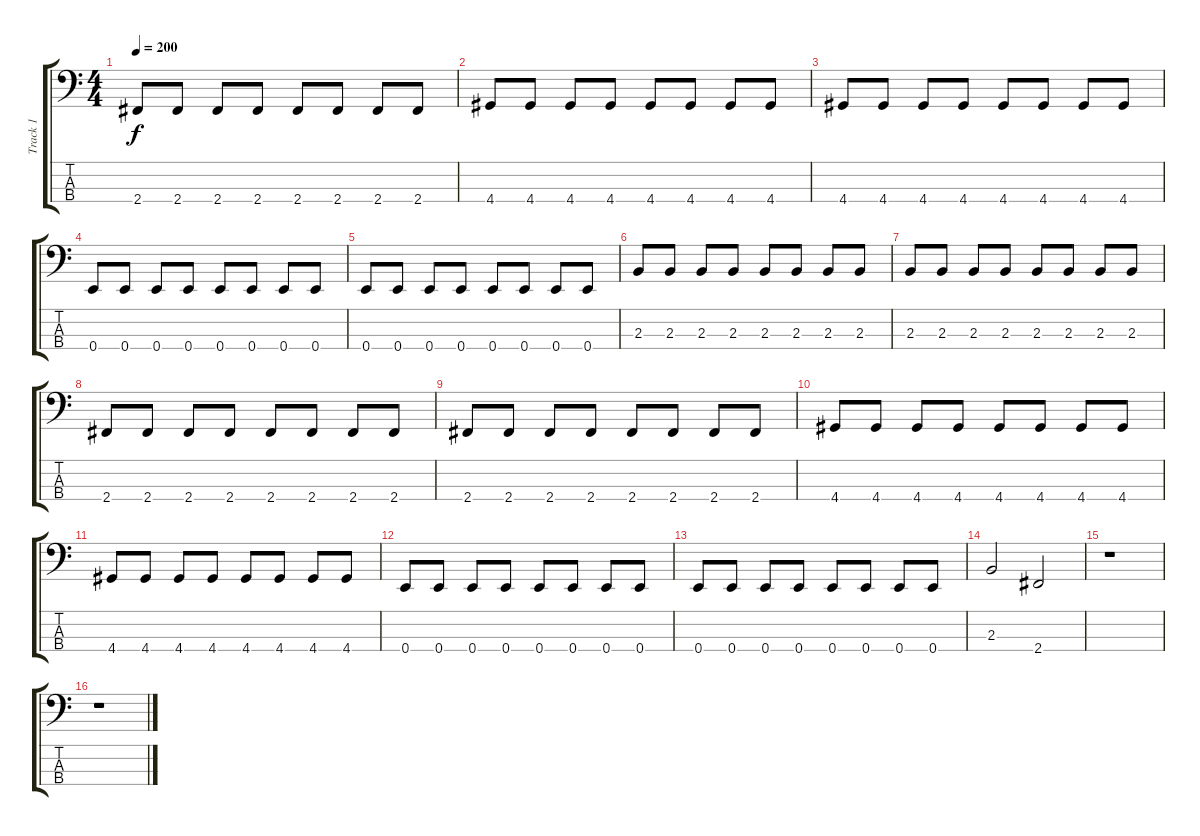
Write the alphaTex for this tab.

\track ("Track 1" "Track 1") {instrument electricbassfinger}
\staff {score tabs}
\tuning (G2 D2 A1 E1) {hide}
\ts (4 4)
\tempo 200
\clef f4
\ks c
2.4.8{dy f} 2.4.8 2.4.8 2.4.8 2.4.8 2.4.8 2.4.8 2.4.8 |
4.4.8 4.4.8 4.4.8 4.4.8 4.4.8 4.4.8 4.4.8 4.4.8 |
4.4.8 4.4.8 4.4.8 4.4.8 4.4.8 4.4.8 4.4.8 4.4.8 |
0.4.8 0.4.8 0.4.8 0.4.8 0.4.8 0.4.8 0.4.8 0.4.8 |
0.4.8 0.4.8 0.4.8 0.4.8 0.4.8 0.4.8 0.4.8 0.4.8 |
2.3.8 2.3.8 2.3.8 2.3.8 2.3.8 2.3.8 2.3.8 2.3.8 |
2.3.8 2.3.8 2.3.8 2.3.8 2.3.8 2.3.8 2.3.8 2.3.8 |
2.4.8 2.4.8 2.4.8 2.4.8 2.4.8 2.4.8 2.4.8 2.4.8 |
2.4.8 2.4.8 2.4.8 2.4.8 2.4.8 2.4.8 2.4.8 2.4.8 |
4.4.8 4.4.8 4.4.8 4.4.8 4.4.8 4.4.8 4.4.8 4.4.8 |
4.4.8 4.4.8 4.4.8 4.4.8 4.4.8 4.4.8 4.4.8 4.4.8 |
0.4.8 0.4.8 0.4.8 0.4.8 0.4.8 0.4.8 0.4.8 0.4.8 |
0.4.8 0.4.8 0.4.8 0.4.8 0.4.8 0.4.8 0.4.8 0.4.8 |
2.3.2 2.4.2 |
r.1 |
r.1
